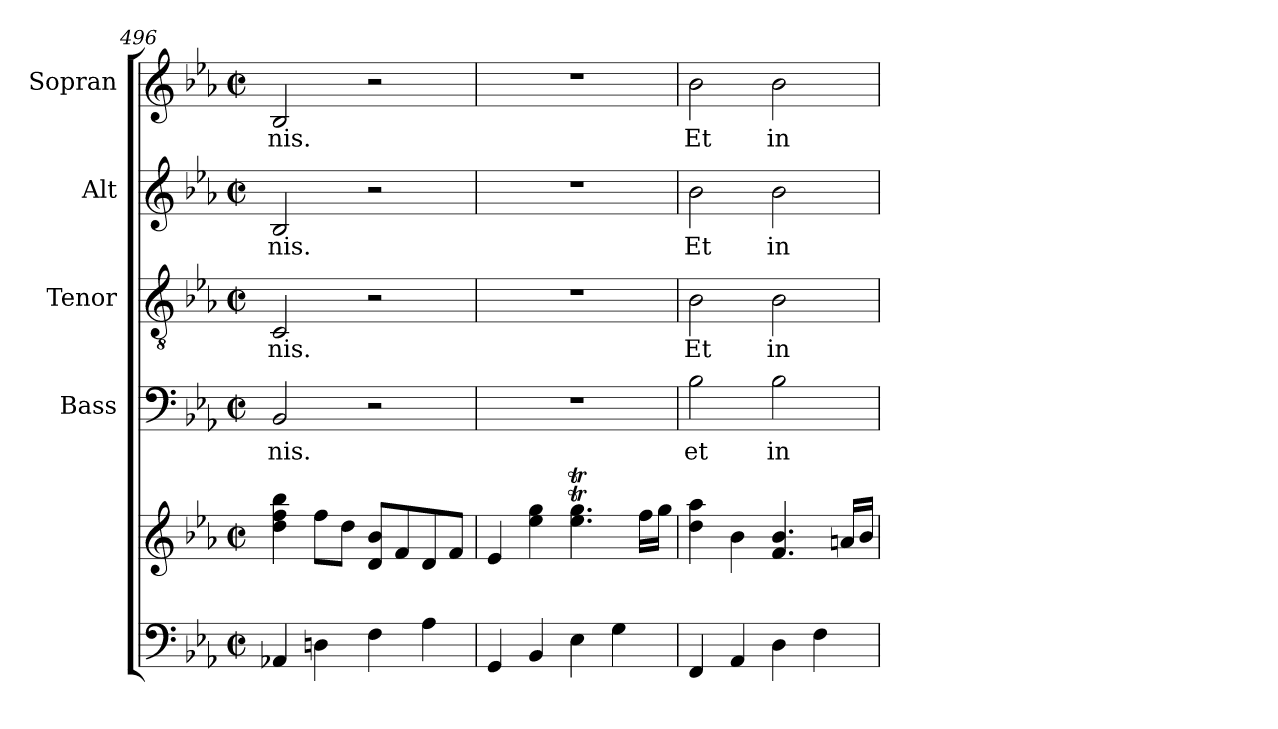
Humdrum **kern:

**kern	**kern	**kern	**text	**kern	**text	**kern	**text	**kern	**text
*part5	*part5	*part4	*part4	*part3	*part3	*part2	*part2	*part1	*part1
*staff6	*staff5	*staff4	*staff4	*staff3	*staff3	*staff2	*staff2	*staff1	*staff1
*	*	*I"Bass	*	*I"Tenor	*	*I"Alt	*	*I"Sopran	*
*	*	*I'B.	*	*I'T.	*	*I'A.	*	*I'S.	*
*clefF4	*clefG2	*clefF4	*	*clefGv2	*	*clefG2	*	*clefG2	*
*k[b-e-a-]	*k[b-e-a-]	*k[b-e-a-]	*	*k[b-e-a-]	*	*k[b-e-a-]	*	*k[b-e-a-]	*
*E-:	*E-:	*E-:	*	*E-:	*	*E-:	*	*E-:	*
*M2/2	*M2/2	*M2/2	*	*M2/2	*	*M2/2	*	*M2/2	*
*met(c|)	*met(c|)	*met(c|)	*	*met(c|)	*	*met(c|)	*	*met(c|)	*
=496	=496	=496	=496	=496	=496	=496	=496	=496	=496
!	!	!	!LO:LY:b	!	!LO:LY:b	!	!LO:LY:b	!	!LO:LY:b
4AA-X/	4dd\ 4ff\ 4bb-\	2BB-/	-nis.	2C/	-nis.	2B-/	-nis.	2B-/	-nis.
4Dn\	8ff\L	.	.	.	.	.	.	.	.
.	8dd\J	.	.	.	.	.	.	.	.
4F\	8d/ 8b-/L	2r	.	2r	.	2r	.	2r	.
.	8f/	.	.	.	.	.	.	.	.
4A-\	8d/	.	.	.	.	.	.	.	.
.	8f/J	.	.	.	.	.	.	.	.
=497	=497	=497	=497	=497	=497	=497	=497	=497	=497
4GG/	4e-/	1r	.	1r	.	1r	.	1r	.
4BB-/	4ee-\ 4gg\	.	.	.	.	.	.	.	.
4E-\	4.ee-\T 4.gg\T	.	.	.	.	.	.	.	.
4G\	.	.	.	.	.	.	.	.	.
.	16ff\LL	.	.	.	.	.	.	.	.
.	16gg\JJ	.	.	.	.	.	.	.	.
=498	=498	=498	=498	=498	=498	=498	=498	=498	=498
!	!	!	!LO:LY:b	!	!LO:LY:b	!	!LO:LY:b	!	!LO:LY:b
4FF/	4dd\ 4aa-\	2B-\	et	2B-\	Et	2b-\	Et	2b-\	Et
4AA-/	4b-\	.	.	.	.	.	.	.	.
!	!	!	!LO:LY:b	!	!LO:LY:b	!	!LO:LY:b	!	!LO:LY:b
4D\	4.f/ 4.b-/	2B-\	in	2B-\	in	2b-\	in	2b-\	in
4F\	.	.	.	.	.	.	.	.	.
.	16an/LL	.	.	.	.	.	.	.	.
.	16b-/JJ	.	.	.	.	.	.	.	.
=	=	=	=	=	=	=	=	=	=
*-	*-	*-	*-	*-	*-	*-	*-	*-	*-
